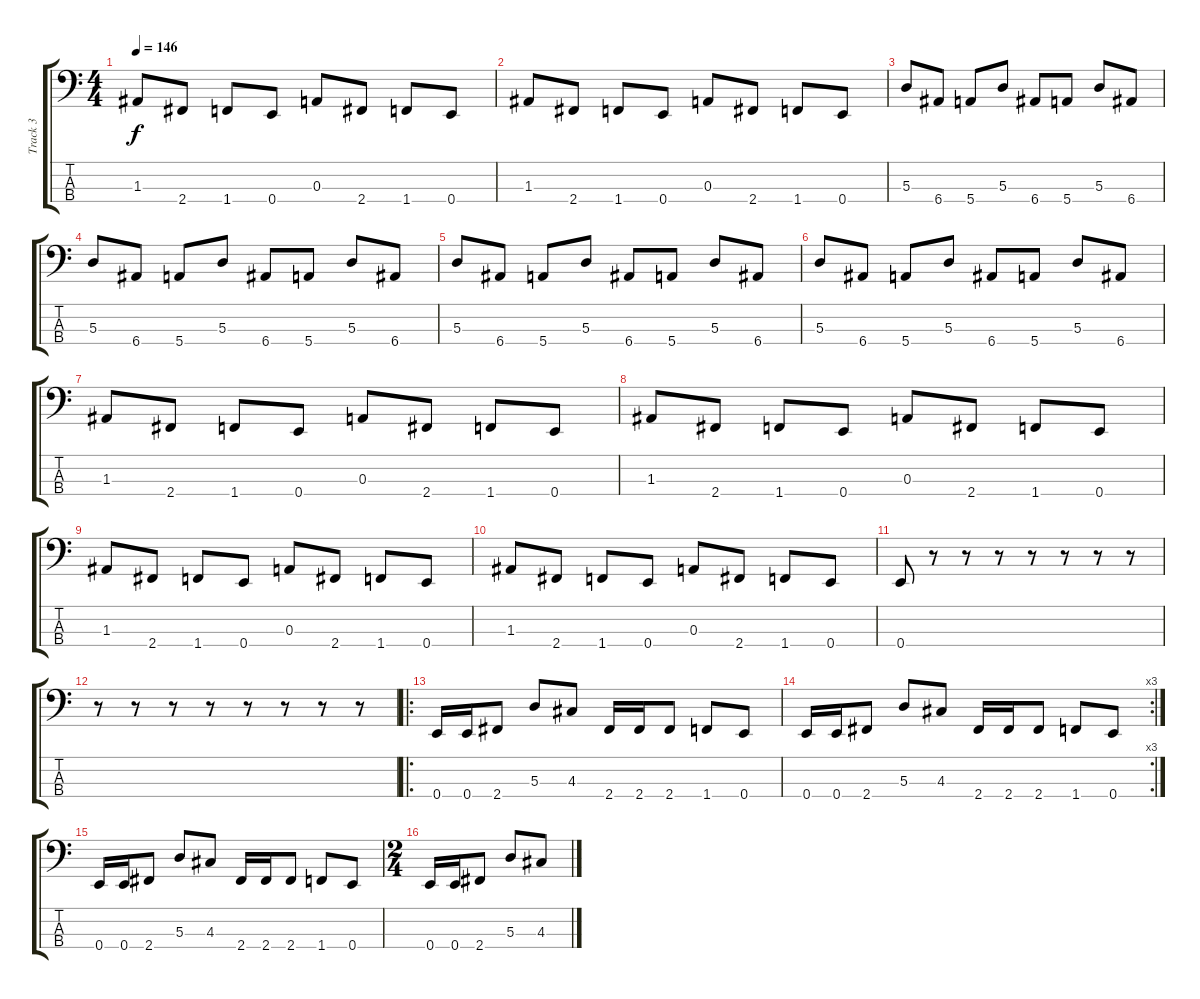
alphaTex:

\track ("Track 3" "Track 3") {instrument electricbasspick}
\staff {score tabs}
\tuning (G2 D2 A1 E1) {hide}
\ts (4 4)
\tempo 146
\clef f4
\ks c
1.3.8{dy f} 2.4.8 1.4.8 0.4.8 0.3.8 2.4.8 1.4.8 0.4.8 |
1.3.8 2.4.8 1.4.8 0.4.8 0.3.8 2.4.8 1.4.8 0.4.8 |
5.3.8 6.4.8 5.4.8 5.3.8 6.4.8 5.4.8 5.3.8 6.4.8 |
5.3.8 6.4.8 5.4.8 5.3.8 6.4.8 5.4.8 5.3.8 6.4.8 |
5.3.8 6.4.8 5.4.8 5.3.8 6.4.8 5.4.8 5.3.8 6.4.8 |
5.3.8 6.4.8 5.4.8 5.3.8 6.4.8 5.4.8 5.3.8 6.4.8 |
1.3.8 2.4.8 1.4.8 0.4.8 0.3.8 2.4.8 1.4.8 0.4.8 |
1.3.8 2.4.8 1.4.8 0.4.8 0.3.8 2.4.8 1.4.8 0.4.8 |
1.3.8 2.4.8 1.4.8 0.4.8 0.3.8 2.4.8 1.4.8 0.4.8 |
1.3.8 2.4.8 1.4.8 0.4.8 0.3.8 2.4.8 1.4.8 0.4.8 |
0.4.8 r.8 r.8 r.8 r.8 r.8 r.8 r.8 |
r.8 r.8 r.8 r.8 r.8 r.8 r.8 r.8 |
\ro
0.4.16 0.4.16 2.4.8 5.3.8 4.3.8 2.4.16 2.4.16 2.4.8 1.4.8 0.4.8 |
\rc 3
0.4.16 0.4.16 2.4.8 5.3.8 4.3.8 2.4.16 2.4.16 2.4.8 1.4.8 0.4.8 |
0.4.16 0.4.16 2.4.8 5.3.8 4.3.8 2.4.16 2.4.16 2.4.8 1.4.8 0.4.8 |
\ts (2 4)
0.4.16 0.4.16 2.4.8 5.3.8 4.3.8
